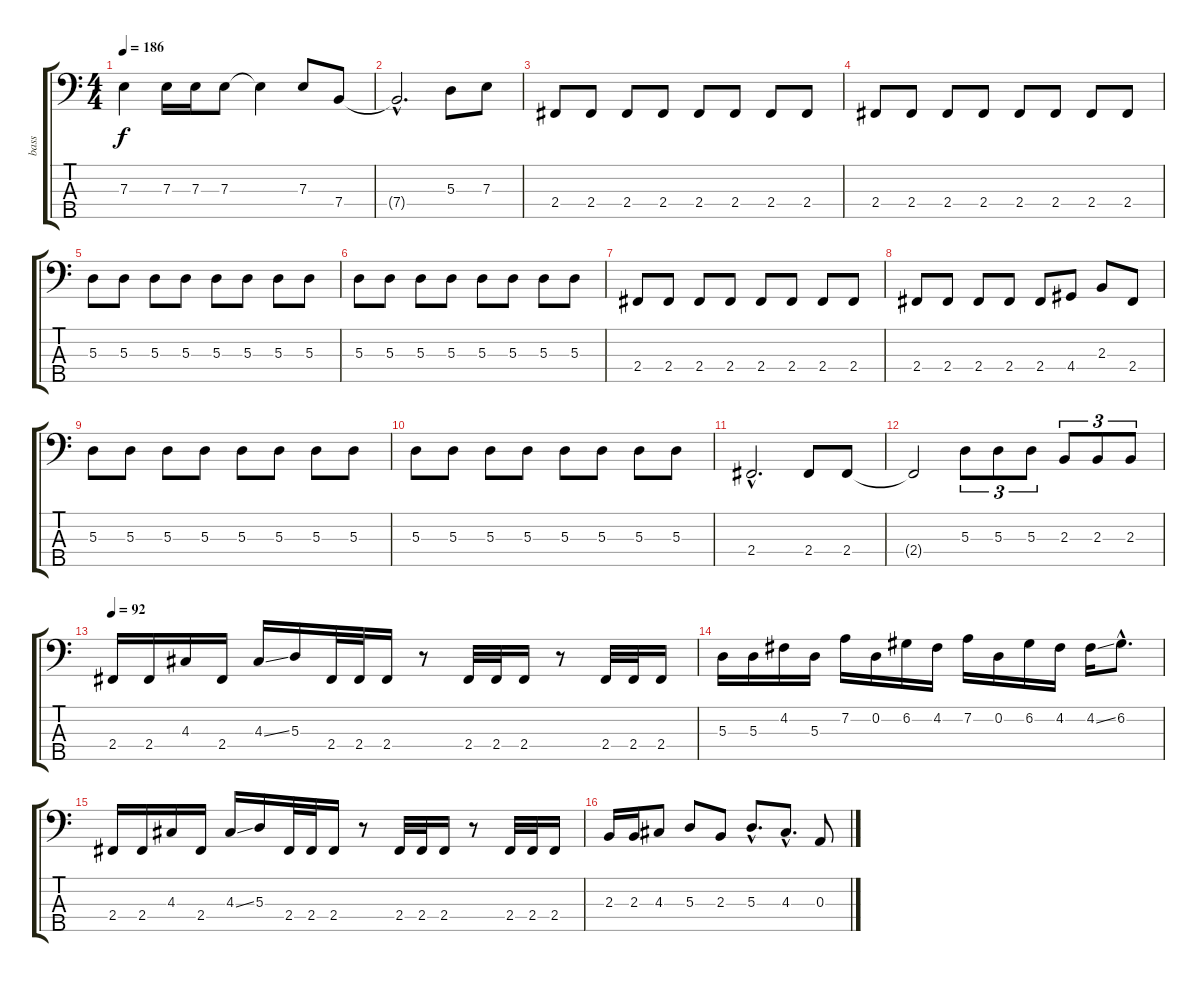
\track ("bass" "bass") {instrument electricbassfinger}
\staff {score tabs}
\tuning (G2 D2 A1 E1 B0) {hide}
\ts (4 4)
\tempo 186
\clef f4
\ks c
7.3.4{dy f} 7.3.16 7.3.16 7.3.8 7.3{t}.4 7.3.8 7.4.8 |
7.4{hac t}.2{d} 5.3.8 7.3.8 |
2.4.8 2.4.8 2.4.8 2.4.8 2.4.8 2.4.8 2.4.8 2.4.8 |
2.4.8 2.4.8 2.4.8 2.4.8 2.4.8 2.4.8 2.4.8 2.4.8 |
5.3.8 5.3.8 5.3.8 5.3.8 5.3.8 5.3.8 5.3.8 5.3.8 |
5.3.8 5.3.8 5.3.8 5.3.8 5.3.8 5.3.8 5.3.8 5.3.8 |
2.4.8 2.4.8 2.4.8 2.4.8 2.4.8 2.4.8 2.4.8 2.4.8 |
2.4.8 2.4.8 2.4.8 2.4.8 2.4.8 4.4.8 2.3.8 2.4.8 |
5.3.8 5.3.8 5.3.8 5.3.8 5.3.8 5.3.8 5.3.8 5.3.8 |
5.3.8 5.3.8 5.3.8 5.3.8 5.3.8 5.3.8 5.3.8 5.3.8 |
2.4{hac}.2{d} 2.4.8 2.4.8 |
2.4{t}.2 5.3.8{tu (3 2)} 5.3.8{tu (3 2)} 5.3.8{tu (3 2)} 2.3.8{tu (3 2)} 2.3.8{tu (3 2)} 2.3.8{tu (3 2)} |
\tempo 92
2.4.16 2.4.16 4.3.16 2.4.16 4.3{ss}.16 5.3.16 2.4.32 2.4.32 2.4.16 r.8 2.4.32 2.4.32 2.4.16 r.8 2.4.32 2.4.32 2.4.16 |
5.3.16 5.3.16 4.2.16 5.3.16 7.2.16 0.2.16 6.2.16 4.2.16 7.2.16 0.2.16 6.2.16 4.2.16 4.2{ss}.16 6.2{hac}.8{d} |
2.4.16 2.4.16 4.3.16 2.4.16 4.3{ss}.16 5.3.16 2.4.32 2.4.32 2.4.16 r.8 2.4.32 2.4.32 2.4.16 r.8 2.4.32 2.4.32 2.4.16 |
2.3.16 2.3.16 4.3.8 5.3.8 2.3.8 5.3{hac}.8{d} 4.3{hac}.8{d} 0.3.8
